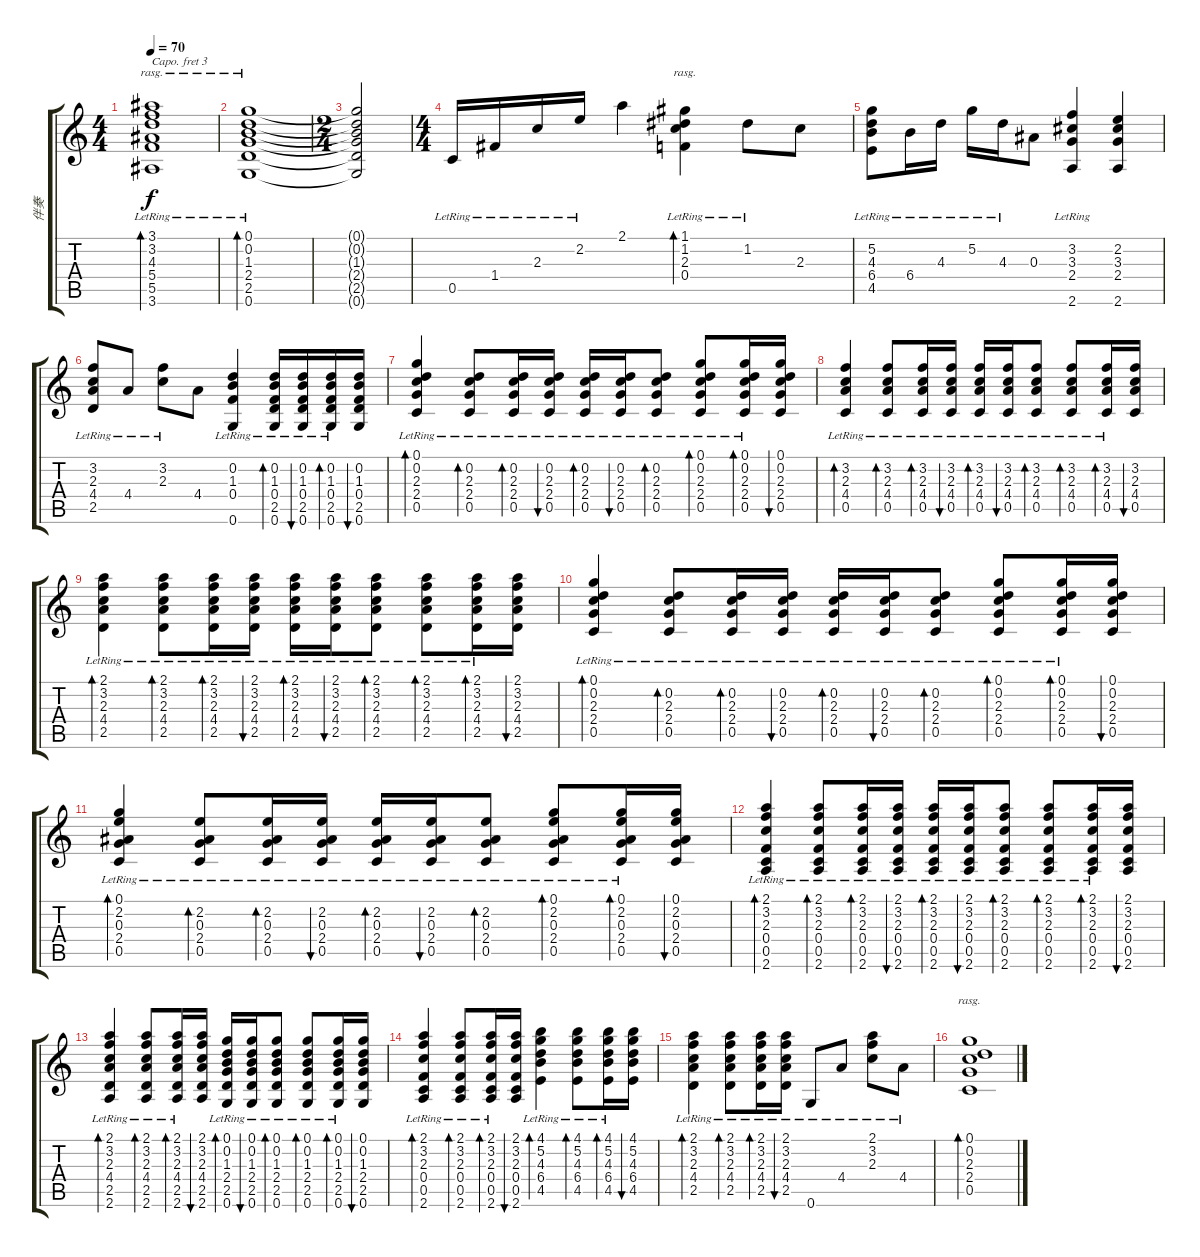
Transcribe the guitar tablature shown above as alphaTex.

\track ("伴奏" "伴奏") {instrument acousticguitarsteel}
\staff {score tabs}
\capo 3
\tuning (E4 B3 G3 D3 A2 E2) {hide}
\ts (4 4)
\tempo 70
\clef g2
\ks c
(3.1{lr} 3.2{lr} 4.3{lr} 5.4{lr} 5.5{lr} 3.6{lr}).1{bd 120 rasg ii dy f} |
(0.1{lr} 0.2{lr} 1.3{lr} 2.4{lr} 2.5{lr} 0.6{lr}).1{bd 120 rasg ii} |
\ts (2 4)
(0.1{t} 0.2{t} 1.3{t} 2.4{t} 2.5{t} 0.6{t}).2 |
\ts (4 4)
0.5{lr}.16 1.4{lr}.16 2.3{lr}.16 2.2{lr}.16 2.1.4 (1.1{lr} 1.2{lr} 2.3{lr} 0.4{lr}).4{bd 120 rasg ii} 1.2{lr}.8 2.3.8 |
(5.2{lr} 4.3{lr} 6.4{lr} 4.5{lr}).8 6.4{lr}.16 4.3{lr}.16 5.2{lr}.16 4.3{lr}.16 0.3.8 (3.2{lr} 3.3{lr} 2.4{lr} 2.6{lr}).4 (2.2 3.3 2.4 2.6).4 |
(3.2{lr} 2.3{lr} 4.4{lr} 2.5{lr}).8 4.4{lr}.8 (3.2{lr} 2.3{lr}).8 4.4.8 (0.2{lr} 1.3{lr} 0.4{lr} 0.6{lr}).4 (0.2{lr} 1.3{lr} 0.4{lr} 2.5{lr} 0.6{lr}).16{bd 60} (0.2{lr} 1.3{lr} 0.4{lr} 2.5{lr} 0.6{lr}).16{bu 60} (0.2{lr} 1.3{lr} 0.4{lr} 2.5{lr} 0.6{lr}).16{bd 60} (0.2 1.3 0.4 2.5 0.6).16{bu 60} |
(0.1{lr} 0.2{lr} 2.3{lr} 2.4{lr} 0.5{lr}).4{bd 30} (0.2{lr} 2.3{lr} 2.4{lr} 0.5{lr}).8{bd 30} (0.2{lr} 2.3{lr} 2.4{lr} 0.5{lr}).16{bd 30} (0.2{lr} 2.3{lr} 2.4{lr} 0.5{lr}).16{bu 30} (0.2{lr} 2.3{lr} 2.4{lr} 0.5{lr}).16{bd 30} (0.2{lr} 2.3{lr} 2.4{lr} 0.5{lr}).16{bu 30} (0.2{lr} 2.3{lr} 2.4{lr} 0.5{lr}).8{bd 30} (0.1{lr} 0.2{lr} 2.3{lr} 2.4{lr} 0.5{lr}).8{bd 30} (0.1{lr} 0.2{lr} 2.3{lr} 2.4{lr} 0.5{lr}).16{bd 30} (0.1 0.2 2.3 2.4 0.5).16{bu 30} |
(3.2{lr} 2.3{lr} 4.4{lr} 0.5{lr}).4{bd 30} (3.2{lr} 2.3{lr} 4.4{lr} 0.5{lr}).8{bd 30} (3.2{lr} 2.3{lr} 4.4{lr} 0.5{lr}).16{bd 30} (3.2{lr} 2.3{lr} 4.4{lr} 0.5{lr}).16{bu 30} (3.2{lr} 2.3{lr} 4.4{lr} 0.5{lr}).16{bd 30} (3.2{lr} 2.3{lr} 4.4{lr} 0.5{lr}).16{bu 30} (3.2{lr} 2.3{lr} 4.4{lr} 0.5{lr}).8{bd 30} (3.2{lr} 2.3{lr} 4.4{lr} 0.5{lr}).8{bd 30} (3.2{lr} 2.3{lr} 4.4{lr} 0.5{lr}).16{bd 30} (3.2 2.3 4.4 0.5).16{bu 30} |
(2.1{lr} 3.2{lr} 2.3{lr} 4.4{lr} 2.5{lr}).4{bd 30} (2.1{lr} 3.2{lr} 2.3{lr} 4.4{lr} 2.5{lr}).8{bd 30} (2.1{lr} 3.2{lr} 2.3{lr} 4.4{lr} 2.5{lr}).16{bd 30} (2.1{lr} 3.2{lr} 2.3{lr} 4.4{lr} 2.5{lr}).16{bu 30} (2.1{lr} 3.2{lr} 2.3{lr} 4.4{lr} 2.5{lr}).16{bd 30} (2.1{lr} 3.2{lr} 2.3{lr} 4.4{lr} 2.5{lr}).16{bu 30} (2.1{lr} 3.2{lr} 2.3{lr} 4.4{lr} 2.5{lr}).8{bd 30} (2.1{lr} 3.2{lr} 2.3{lr} 4.4{lr} 2.5{lr}).8{bd 30} (2.1{lr} 3.2{lr} 2.3{lr} 4.4{lr} 2.5{lr}).16{bd 30} (2.1 3.2 2.3 4.4 2.5).16{bu 30} |
(0.1{lr} 0.2{lr} 2.3{lr} 2.4{lr} 0.5{lr}).4{bd 30} (0.2{lr} 2.3{lr} 2.4{lr} 0.5{lr}).8{bd 30} (0.2{lr} 2.3{lr} 2.4{lr} 0.5{lr}).16{bd 30} (0.2{lr} 2.3{lr} 2.4{lr} 0.5{lr}).16{bu 30} (0.2{lr} 2.3{lr} 2.4{lr} 0.5{lr}).16{bd 30} (0.2{lr} 2.3{lr} 2.4{lr} 0.5{lr}).16{bu 30} (0.2{lr} 2.3{lr} 2.4{lr} 0.5{lr}).8{bd 30} (0.1{lr} 0.2{lr} 2.3{lr} 2.4{lr} 0.5{lr}).8{bd 30} (0.1{lr} 0.2{lr} 2.3{lr} 2.4{lr} 0.5{lr}).16{bd 30} (0.1 0.2 2.3 2.4 0.5).16{bu 30} |
(0.1{lr} 2.2{lr} 0.3{lr} 2.4{lr} 0.5{lr}).4{bd 30} (2.2{lr} 0.3{lr} 2.4{lr} 0.5{lr}).8{bd 30} (2.2{lr} 0.3{lr} 2.4{lr} 0.5{lr}).16{bd 30} (2.2{lr} 0.3{lr} 2.4{lr} 0.5{lr}).16{bu 30} (2.2{lr} 0.3{lr} 2.4{lr} 0.5{lr}).16{bd 30} (2.2{lr} 0.3{lr} 2.4{lr} 0.5{lr}).16{bu 30} (2.2{lr} 0.3{lr} 2.4{lr} 0.5{lr}).8{bd 30} (0.1{lr} 2.2{lr} 0.3{lr} 2.4{lr} 0.5{lr}).8{bd 30} (0.1{lr} 2.2{lr} 0.3{lr} 2.4{lr} 0.5{lr}).16{bd 30} (0.1 2.2 0.3 2.4 0.5).16{bu 30} |
(2.1{lr} 3.2{lr} 2.3{lr} 0.4{lr} 0.5{lr} 2.6{lr}).4{bd 30} (2.1{lr} 3.2{lr} 2.3{lr} 0.4{lr} 0.5{lr} 2.6{lr}).8{bd 30} (2.1{lr} 3.2{lr} 2.3{lr} 0.4{lr} 0.5{lr} 2.6{lr}).16{bd 30} (2.1{lr} 3.2{lr} 2.3{lr} 0.4{lr} 0.5{lr} 2.6{lr}).16{bu 30} (2.1{lr} 3.2{lr} 2.3{lr} 0.4{lr} 0.5{lr} 2.6{lr}).16{bd 30} (2.1{lr} 3.2{lr} 2.3{lr} 0.4{lr} 0.5{lr} 2.6{lr}).16{bu 30} (2.1{lr} 3.2{lr} 2.3{lr} 0.4{lr} 0.5{lr} 2.6{lr}).8{bd 30} (2.1{lr} 3.2{lr} 2.3{lr} 0.4{lr} 0.5{lr} 2.6{lr}).8{bd 30} (2.1{lr} 3.2{lr} 2.3{lr} 0.4{lr} 0.5{lr} 2.6{lr}).16{bd 30} (2.1 3.2 2.3 0.4 0.5 2.6).16{bu 30} |
(2.1{lr} 3.2{lr} 2.3{lr} 4.4{lr} 2.5{lr} 2.6{lr}).4{bd 60} (2.1{lr} 3.2{lr} 2.3{lr} 4.4{lr} 2.5{lr} 2.6{lr}).8{bd 60} (2.1{lr} 3.2{lr} 2.3{lr} 4.4{lr} 2.5{lr} 2.6{lr}).16{bd 60} (2.1 3.2 2.3 4.4 2.5 2.6).16{bu 60} (0.1{lr} 0.2{lr} 1.3{lr} 2.4{lr} 2.5{lr} 0.6{lr}).16{bd 60} (0.1{lr} 0.2{lr} 1.3{lr} 2.4{lr} 2.5{lr} 0.6{lr}).16{bu 60} (0.1{lr} 0.2{lr} 1.3{lr} 2.4{lr} 2.5{lr} 0.6{lr}).8{bd 60} (0.1{lr} 0.2{lr} 1.3{lr} 2.4{lr} 2.5{lr} 0.6{lr}).8{bd 60} (0.1{lr} 0.2{lr} 1.3{lr} 2.4{lr} 2.5{lr} 0.6{lr}).16{bd 60} (0.1 0.2 1.3 2.4 2.5 0.6).16{bu 60} |
(2.1{lr} 3.2{lr} 2.3{lr} 0.4{lr} 0.5{lr} 2.6{lr}).4{bd 30} (2.1{lr} 3.2{lr} 2.3{lr} 0.4{lr} 0.5{lr} 2.6{lr}).8{bd 30} (2.1{lr} 3.2{lr} 2.3{lr} 0.4{lr} 0.5{lr} 2.6{lr}).16{bd 30} (2.1 3.2 2.3 0.4 0.5 2.6).16{bu 30} (4.1{lr} 5.2{lr} 4.3{lr} 6.4{lr} 4.5{lr}).4{bd 60} (4.1{lr} 5.2{lr} 4.3{lr} 6.4{lr} 4.5{lr}).8{bd 60} (4.1{lr} 5.2{lr} 4.3{lr} 6.4{lr} 4.5{lr}).16{bd 60} (4.1 5.2 4.3 6.4 4.5).16{bu 60} |
(2.1{lr} 3.2{lr} 2.3{lr} 4.4{lr} 2.5{lr}).4{bd 60} (2.1{lr} 3.2{lr} 2.3{lr} 4.4{lr} 2.5{lr}).8{bd 60} (2.1{lr} 3.2{lr} 2.3{lr} 4.4{lr} 2.5{lr}).16{bd 60} (2.1{lr} 3.2{lr} 2.3{lr} 4.4{lr} 2.5{lr}).16{bu 60} 0.6{lr}.8 4.4{lr}.8 (2.1{lr} 3.2{lr} 2.3{lr}).8 4.4{lr}.8 |
(0.1 0.2 2.3 2.4 0.5).1{bd 240 rasg ii}
